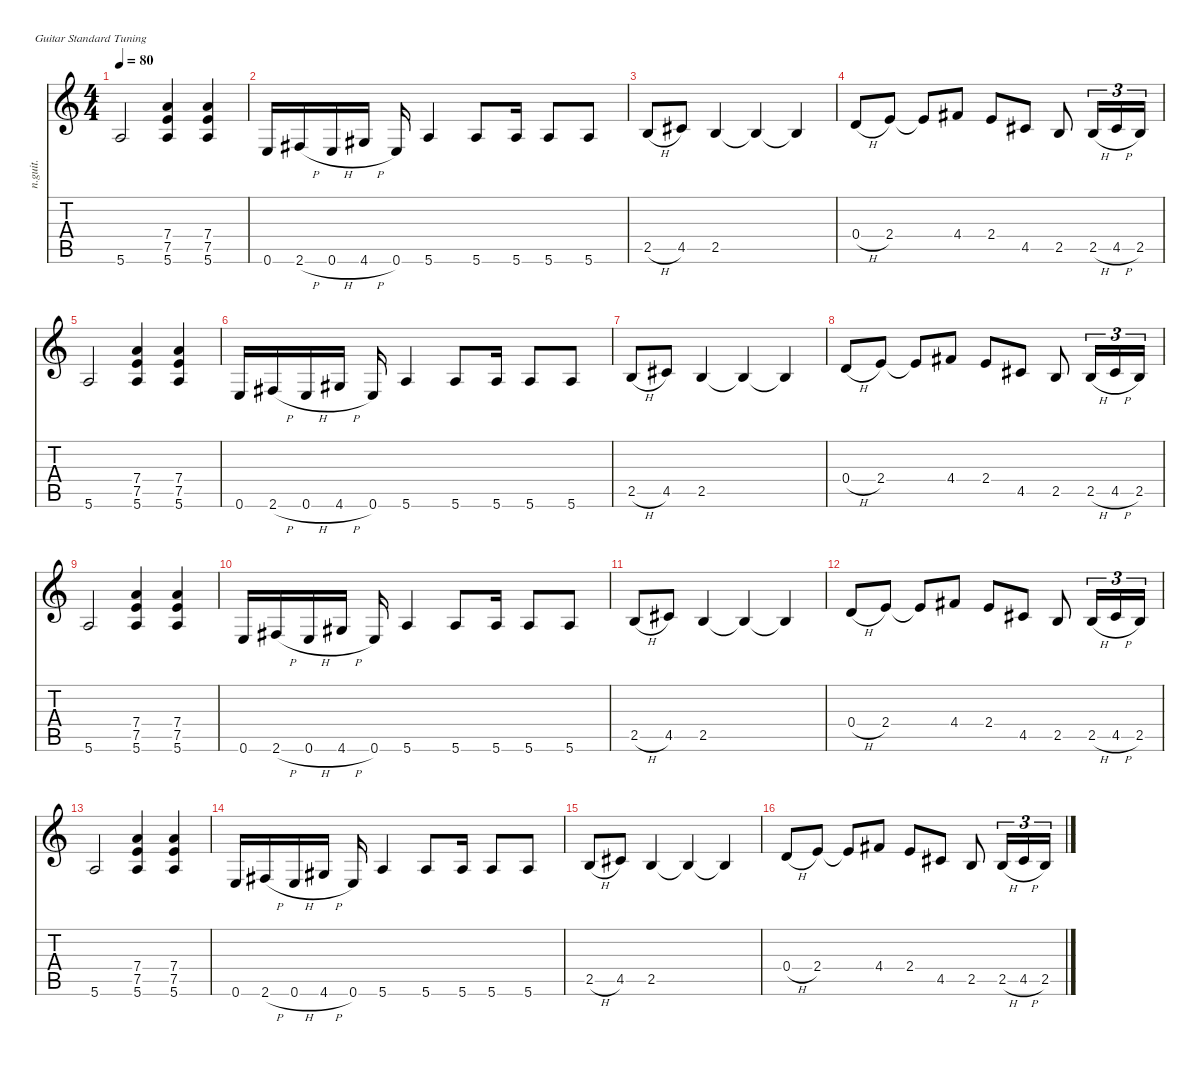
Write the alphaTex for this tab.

\defaultSystemsLayout 4
\hideDynamics
\bracketExtendMode nobrackets
\otherSystemsTrackNameOrientation horizontal
\track ("clean guitar" "n.guit.") {instrument acousticguitarnylon}
\staff {score tabs}
\tuning (E4 B3 G3 D3 A2 E2)
\ts (4 4)
\tempo 80
\clef g2
\ks c
5.6.2{dy f beam Up} (7.4 7.5 5.6).4{beam Up} (7.4 7.5 5.6).4{beam Up} |
0.6.16{beam Up} 2.6{h acc #}.16{beam Up} 0.6{h}.16{beam Up} 4.6{h acc #}.16{beam Up} 0.6.16{beam Up} 5.6.4{beam Up} 5.6.8{beam Up} 5.6.16{beam Up} 5.6.8{beam Up} 5.6.8{beam Up} |
2.5{h}.8{beam Up} 4.5{acc #}.8{beam Up} 2.5.4{beam Up} 2.5{t}.4{beam Up} 2.5{t}.4{beam Up} |
0.4{h}.8{beam Up} 2.4.8{beam Up} 2.4{t}.8{beam Up} 4.4{acc #}.8{beam Up} 2.4.8{beam Up} 4.5{acc #}.8{beam Up} 2.5.8{beam Up} 2.5{h}.16{tu (3 2) beam Up} 4.5{h acc #}.16{tu (3 2) beam Up} 2.5.16{tu (3 2) beam Up} |
5.6.2{beam Up} (7.4 7.5 5.6).4{beam Up} (7.4 7.5 5.6).4{beam Up} |
0.6.16{beam Up} 2.6{h acc #}.16{beam Up} 0.6{h}.16{beam Up} 4.6{h acc #}.16{beam Up} 0.6.16{beam Up} 5.6.4{beam Up} 5.6.8{beam Up} 5.6.16{beam Up} 5.6.8{beam Up} 5.6.8{beam Up} |
2.5{h}.8{beam Up} 4.5{acc #}.8{beam Up} 2.5.4{beam Up} 2.5{t}.4{beam Up} 2.5{t}.4{beam Up} |
0.4{h}.8{beam Up} 2.4.8{beam Up} 2.4{t}.8{beam Up} 4.4{acc #}.8{beam Up} 2.4.8{beam Up} 4.5{acc #}.8{beam Up} 2.5.8{beam Up} 2.5{h}.16{tu (3 2) beam Up} 4.5{h acc #}.16{tu (3 2) beam Up} 2.5.16{tu (3 2) beam Up} |
5.6.2{beam Up} (7.4 7.5 5.6).4{beam Up} (7.4 7.5 5.6).4{beam Up} |
0.6.16{beam Up} 2.6{h acc #}.16{beam Up} 0.6{h}.16{beam Up} 4.6{h acc #}.16{beam Up} 0.6.16{beam Up} 5.6.4{beam Up} 5.6.8{beam Up} 5.6.16{beam Up} 5.6.8{beam Up} 5.6.8{beam Up} |
2.5{h}.8{beam Up} 4.5{acc #}.8{beam Up} 2.5.4{beam Up} 2.5{t}.4{beam Up} 2.5{t}.4{beam Up} |
0.4{h}.8{beam Up} 2.4.8{beam Up} 2.4{t}.8{beam Up} 4.4{acc #}.8{beam Up} 2.4.8{beam Up} 4.5{acc #}.8{beam Up} 2.5.8{beam Up} 2.5{h}.16{tu (3 2) beam Up} 4.5{h acc #}.16{tu (3 2) beam Up} 2.5.16{tu (3 2) beam Up} |
5.6.2{beam Up} (7.4 7.5 5.6).4{beam Up} (7.4 7.5 5.6).4{beam Up} |
0.6.16{beam Up} 2.6{h acc #}.16{beam Up} 0.6{h}.16{beam Up} 4.6{h acc #}.16{beam Up} 0.6.16{beam Up} 5.6.4{beam Up} 5.6.8{beam Up} 5.6.16{beam Up} 5.6.8{beam Up} 5.6.8{beam Up} |
2.5{h}.8{beam Up} 4.5{acc #}.8{beam Up} 2.5.4{beam Up} 2.5{t}.4{beam Up} 2.5{t}.4{beam Up} |
0.4{h}.8{beam Up} 2.4.8{beam Up} 2.4{t}.8{beam Up} 4.4{acc #}.8{beam Up} 2.4.8{beam Up} 4.5{acc #}.8{beam Up} 2.5.8{beam Up} 2.5{h}.16{tu (3 2) beam Up} 4.5{h acc #}.16{tu (3 2) beam Up} 2.5.16{tu (3 2) beam Up}
